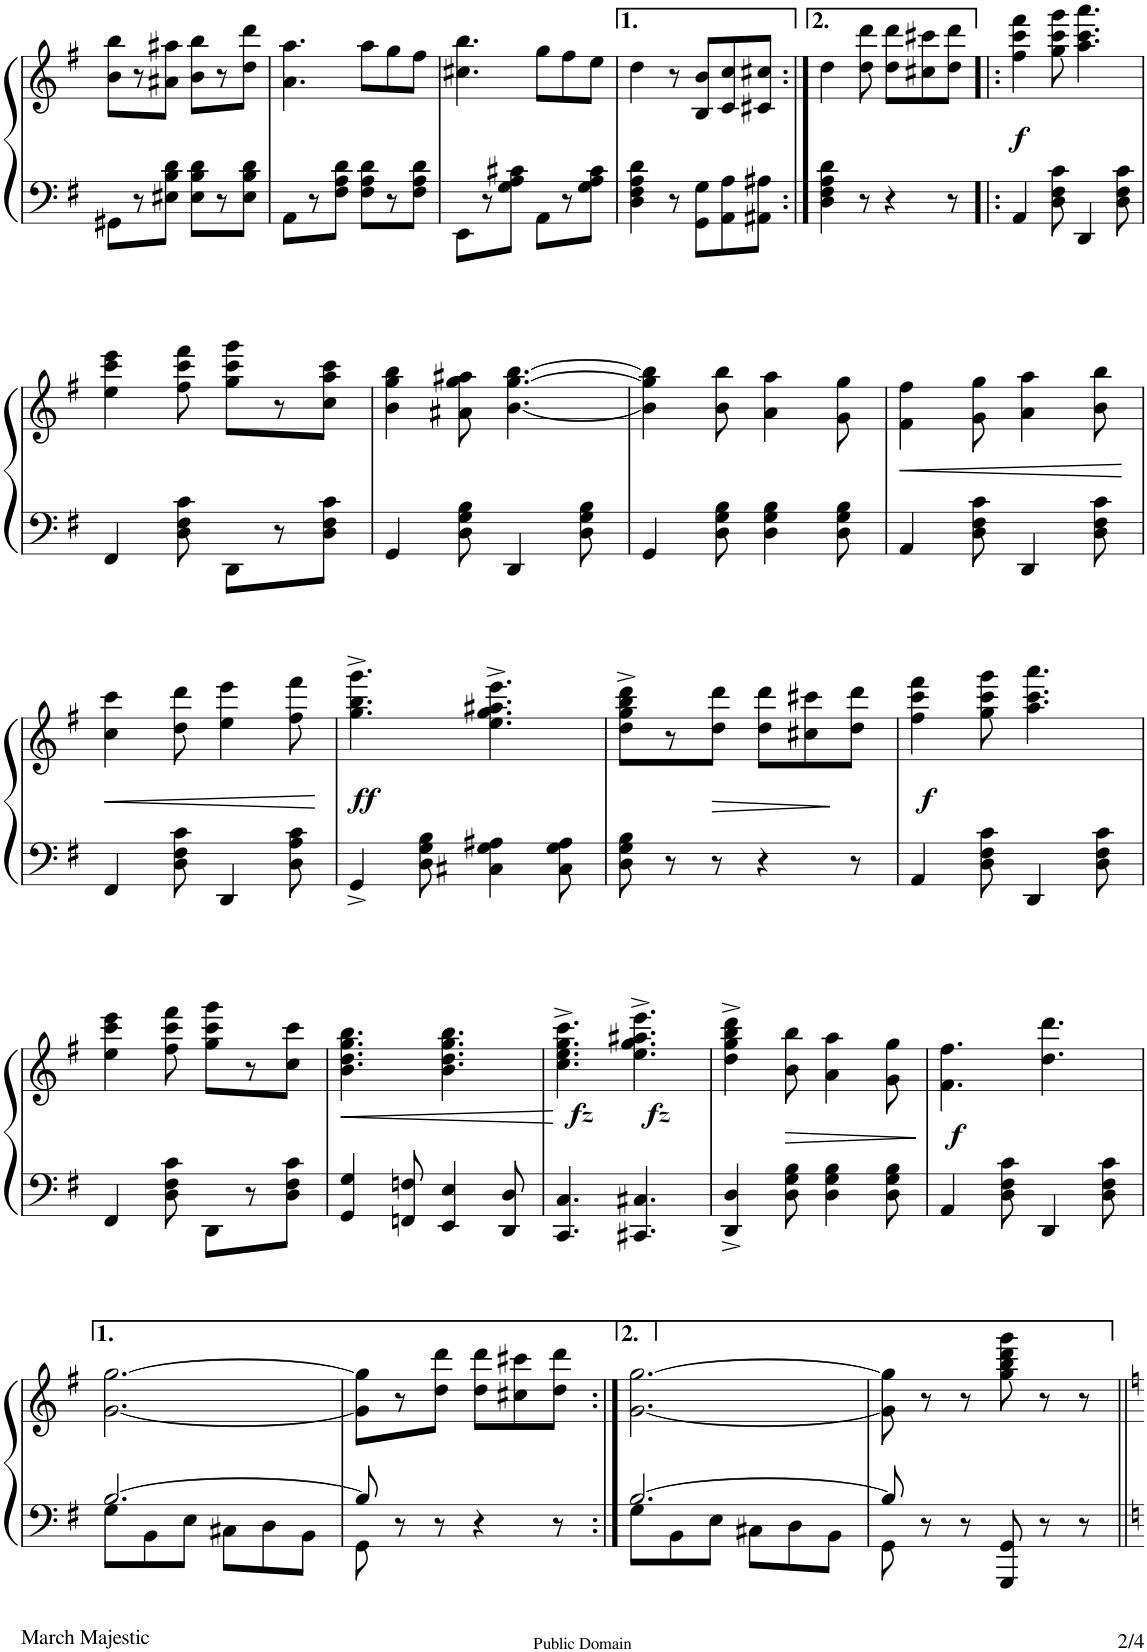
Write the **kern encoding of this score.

**kern	**kern	**dynam
*part1	*part1	*part1
*staff2	*staff1	*staff1/2
*I"Piano	*	*
*I'Pno.	*	*
!!LO:PB:g=z
*clefF4	*clefG2	*
*k[f#]	*k[f#]	*
*G:	*G:	*
*M6/8	*M6/8	*
=17	=17	=17
8GG#X\L	8b\ 8bb\L	.
8r	8r	.
8E#X\ 8B\ 8d\J	8a#X\ 8aa#X\J	.
8E#\ 8B\ 8d\L	8b\ 8bb\L	.
8r	8r	.
8E#\ 8B\ 8d\J	8dd\ 8ddd\J	.
=18	=18	=18
8AA\L	4.a\ 4.aa\	.
8r	.	.
8F#\ 8A\ 8d\J	.	.
8F#\ 8A\ 8d\L	8aa\L	.
8r	8gg\	.
8F#\ 8A\ 8d\J	8ff#\J	.
=19	=19	=19
8EE\L	4.cc#X\ 4.bb\	.
8r	.	.
8G\ 8A\ 8c#X\J	.	.
8AA\L	8gg\L	.
8r	8ff#\	.
8G\ 8A\ 8c#\J	8ee\J	.
=20	=20	=20
4D\ 4F#\ 4A\ 4d\	4dd\	.
8r	8r	.
8GG\ 8G\L	8B/ 8b/L	.
8AA\ 8A\	8c/ 8cc/	.
8AA#X\ 8A#X\J	8c#X/ 8cc#X/J	.
=21:|!	=21:|!	=21:|!
4D\ 4F#\ 4A\ 4d\	4dd\	.
8r	8dd\ 8ddd\	.
4r	8dd\ 8ddd\L	.
.	8cc#X\ 8ccc#X\	.
8r	8dd\ 8ddd\J	.
=22!|:	=22!|:	=22!|:
!	!	!LO:DY:b
4AA/	4ff#\ 4ccc\ 4fff#\	f
8D\ 8F#\ 8c\	8gg\ 8ccc\ 8ggg\	.
4DD/	4.aa\ 4.ccc\ 4.aaa\	.
8D\ 8F#\ 8c\	.	.
!!LO:LB:g=z
=23	=23	=23
4FF#/	4ee\ 4ccc\ 4eee\	.
8D\ 8F#\ 8c\	8ff#\ 8ccc\ 8fff#\	.
8DD\L	8gg\ 8ccc\ 8ggg\L	.
8r	8r	.
8D\ 8F#\ 8c\J	8cc\ 8aa\ 8ccc\J	.
=24	=24	=24
4GG/	4b\ 4gg\ 4bb\	.
8D\ 8G\ 8B\	8a#X\ 8gg\ 8aa#X\	.
4DD/	[4.b\ [4.gg\ [4.bb\	.
8D\ 8G\ 8B\	.	.
=25	=25	=25
4GG/	4b\] 4gg\] 4bb\]	.
8D\ 8G\ 8B\	8b\ 8bb\	.
4D\ 4G\ 4B\	4a\ 4aa\	.
8D\ 8G\ 8B\	8g\ 8gg\	.
=26	=26	=26
!	!	!LO:HP:b
4AA/	4f#\ 4ff#\	<
8D\ 8F#\ 8c\	8g\ 8gg\	.
4DD/	4a\ 4aa\	.
8D\ 8F#\ 8c\	8b\ 8bb\	.
.	.	[
!!LO:LB:g=z
=27	=27	=27
!	!	!LO:HP:b
4FF#/	4cc\ 4ccc\	<
8D\ 8F#\ 8c\	8dd\ 8ddd\	.
4DD/	4ee\ 4eee\	.
8D\ 8A\ 8c\	8ff#\ 8fff#\	.
.	.	[
=28	=28	=28
!	!	!LO:DY:b
4GG^</	4.gg\^ 4.bb\^ 4.ggg\^	ff
8D\ 8G\ 8B\	.	.
4C#X\ 4G\ 4A#X\	4.ee\^ 4.gg\^ 4.aa#X\^ 4.eee\^	.
8C#\ 8G\ 8A#\	.	.
=29	=29	=29
8D\ 8G\ 8B\	8dd\^ 8gg\^ 8bb\^ 8ddd\^L	.
8r	8r	.
!	!	!LO:HP:b
8r	8dd\ 8ddd\J	>
4r	8dd\ 8ddd\L	.
.	8cc#X\ 8ccc#X\	.
8r	8dd\ 8ddd\J	]
=30	=30	=30
!	!	!LO:DY:b
4AA/	4ff#\ 4ccc\ 4fff#\	f
8D\ 8F#\ 8c\	8gg\ 8ccc\ 8ggg\	.
4DD/	4.aa\ 4.ccc\ 4.aaa\	.
8D\ 8F#\ 8c\	.	.
!!LO:LB:g=z
=31	=31	=31
4FF#/	4ee\ 4ccc\ 4eee\	.
8D\ 8F#\ 8c\	8ff#\ 8ccc\ 8fff#\	.
8DD\L	8gg\ 8ccc\ 8ggg\L	.
8r	8r	.
8D\ 8F#\ 8c\J	8cc\ 8ccc\J	.
=32	=32	=32
!	!	!LO:HP:b
4GG/ 4G/	4.b\ 4.dd\ 4.gg\ 4.bb\	<
8FFn/ 8Fn/	.	.
4EE/ 4E/	4.b\ 4.dd\ 4.gg\ 4.bb\	.
8DD/ 8D/	.	.
.	.	[
=33	=33	=33
!	!	!LO:DY:b
4.CC/ 4.C/	4.cc\^ 4.ee\^ 4.gg\^ 4.ccc\^	fz
!	!	!LO:DY:b
4.CC#X/ 4.C#X/	4.ee\^ 4.gg\^ 4.aa#X\^ 4.eee\^	fz
=34	=34	=34
4DD/^< 4D/^<	4dd\^ 4gg\^ 4bb\^ 4ddd\^	.
!	!	!LO:HP:b
8D\ 8G\ 8B\	8b\ 8bb\	>
4D\ 4G\ 4B\	4a\ 4aa\	.
8D\ 8G\ 8B\	8g\ 8gg\	.
.	.	]
=35	=35	=35
!	!	!LO:DY:b
4AA/	4.f#\ 4.ff#\	f
8D\ 8F#\ 8c\	.	.
4DD/	4.dd\ 4.ddd\	.
8D\ 8F#\ 8c\	.	.
!!LO:LB:g=z
=36	=36	=36
*^	*	*
[2.B/	8G\L	[2.g\ [2.gg\	.
.	8BB\	.	.
.	8E\J	.	.
.	8C#X\L	.	.
.	8D\	.	.
.	8BB\J	.	.
=37	=37	=37	=37
8B/]	8GG\	8g\] 8gg\]L	.
8r	8ryy	8r	.
8r	8ryy	8dd\ 8ddd\J	.
4r	4ryy	8dd\ 8ddd\L	.
.	.	8cc#X\ 8ccc#X\	.
8r	8ryy	8dd\ 8ddd\J	.
=38:|!	=38:|!	=38:|!	=38:|!
[2.B/	8G\L	[2.g\ [2.gg\	.
.	8BB\	.	.
.	8E\J	.	.
.	8C#X\L	.	.
.	8D\	.	.
.	8BB\J	.	.
=39	=39	=39	=39
8GG\	8B/]	8g\] 8gg\]	.
8r	8ryy	8r	.
8r	8ryy	8r	.
8GGG/ 8GG/	8ryy	8gg\ 8bb\ 8ddd\ 8ggg\	.
8r	8ryy	8r	.
8r	8ryy	8r	.
*v	*v	*	*
=||	=||	=||
*-	*-	*-
